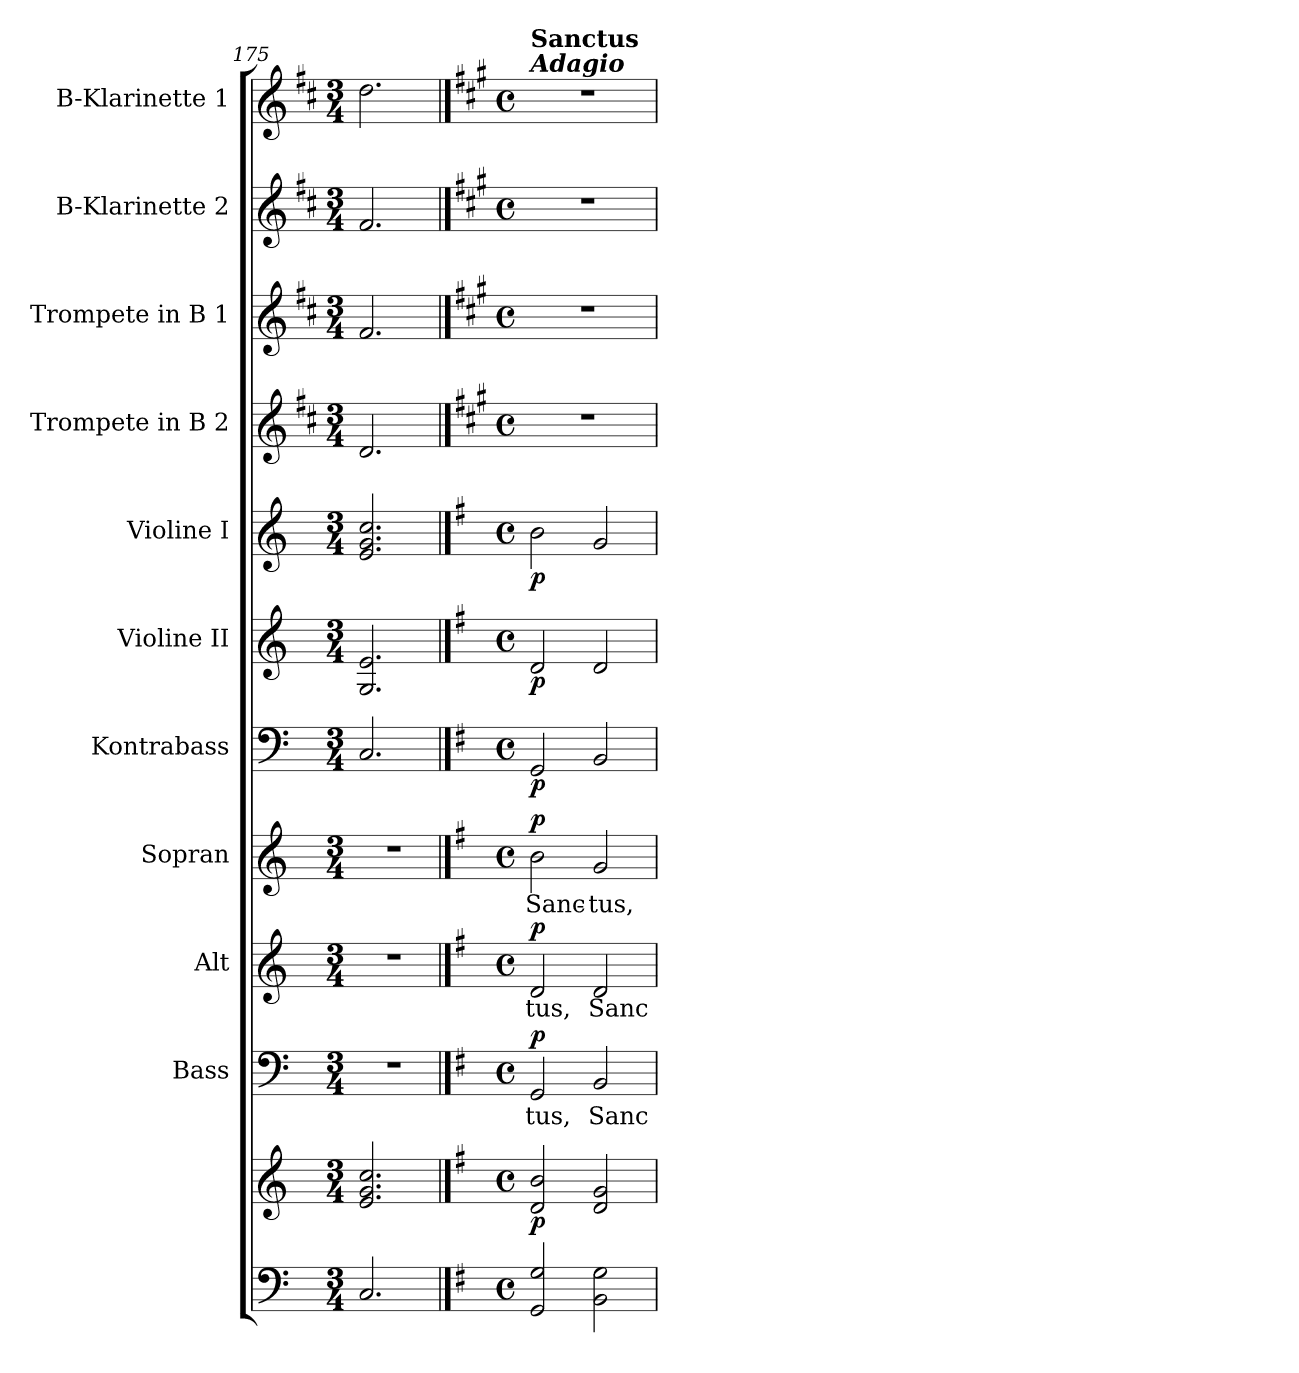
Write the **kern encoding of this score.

**kern	**kern	**dynam	**kern	**text	**dynam	**kern	**text	**dynam	**kern	**text	**dynam	**kern	**dynam	**kern	**dynam	**kern	**dynam	**kern	**kern	**kern	**kern
*part11	*part11	*part11	*part10	*part10	*part10	*part9	*part9	*part9	*part8	*part8	*part8	*part7	*part7	*part6	*part6	*part5	*part5	*part4	*part3	*part2	*part1
*staff12	*staff11	*staff11/12	*staff10	*staff10	*staff10	*staff9	*staff9	*staff9	*staff8	*staff8	*staff8	*staff7	*staff7	*staff6	*staff6	*staff5	*staff5	*staff4	*staff3	*staff2	*staff1
*	*	*	*I"Bass	*	*	*I"Alt	*	*	*I"Sopran	*	*	*I"Kontrabass	*	*I"Violine II	*	*I"Violine I	*	*I"Trompete in B 2	*I"Trompete in B 1	*I"B-Klarinette 2	*I"B-Klarinette 1
*	*	*	*I'B.	*	*	*I'A.	*	*	*I'S.	*	*	*I'Kb.	*	*I'Vl. II	*	*I'Vl. I	*	*I'Tr. 2	*I'Tr. 1	*I'B Kl. 2	*I'B Kl. 1
*clefF4	*clefG2	*	*clefF4	*	*	*clefG2	*	*	*clefG2	*	*	*clefF4	*	*clefG2	*	*clefG2	*	*clefG2	*clefG2	*clefG2	*clefG2
*	*	*	*	*	*	*	*	*	*	*	*	*ITrd7c12	*	*	*	*	*	*ITrd1c2	*ITrd1c2	*ITrd1c2	*ITrd1c2
*k[]	*k[]	*	*k[]	*	*	*k[]	*	*	*k[]	*	*	*k[]	*	*k[]	*	*k[]	*	*k[]	*k[]	*k[]	*k[]
*C:	*C:	*	*C:	*	*	*C:	*	*	*C:	*	*	*C:	*	*C:	*	*C:	*	*C:	*C:	*C:	*C:
*M3/4	*M3/4	*	*M3/4	*	*	*M3/4	*	*	*M3/4	*	*	*M3/4	*	*M3/4	*	*M3/4	*	*M3/4	*M3/4	*M3/4	*M3/4
=175	=175	=175	=175	=175	=175	=175	=175	=175	=175	=175	=175	=175	=175	=175	=175	=175	=175	=175	=175	=175	=175
2.C/	2.e/ 2.g/ 2.cc/	.	2.r	.	.	2.r	.	.	2.r	.	.	2.CC/	.	2.G/ 2.e/	.	2.e/ 2.g/ 2.cc/	.	2.c/	2.e/	2.e/	2.cc\
!!LO:PB:g=z
==176	==176	==176	==176	==176	==176	==176	==176	==176	==176	==176	==176	==176	==176	==176	==176	==176	==176	==176	==176	==176	==176
*k[f#]	*k[f#]	*	*k[f#]	*	*	*k[f#]	*	*	*k[f#]	*	*	*k[f#]	*	*k[f#]	*	*k[f#]	*	*k[f#]	*k[f#]	*k[f#]	*k[f#]
*G:	*G:	*	*G:	*	*	*G:	*	*	*G:	*	*	*G:	*	*G:	*	*G:	*	*G:	*G:	*G:	*G:
*M4/4	*M4/4	*	*M4/4	*	*	*M4/4	*	*	*M4/4	*	*	*M4/4	*	*M4/4	*	*M4/4	*	*M4/4	*M4/4	*M4/4	*M4/4
*met(c)	*met(c)	*	*met(c)	*	*	*met(c)	*	*	*met(c)	*	*	*met(c)	*	*met(c)	*	*met(c)	*	*met(c)	*met(c)	*met(c)	*met(c)
!	!	!	!	!	!	!	!	!	!	!	!	!	!	!	!	!	!	!	!	!	!LO:TX:a:Bi:t=Adagio
!	!	!	!	!	!	!	!	!	!	!	!	!	!	!	!	!	!	!	!	!	!LO:TX:a:B:t=Sanctus
!	!	!LO:DY:b	!	!LO:LY:b	!LO:DY:a	!	!LO:LY:b	!LO:DY:a	!	!LO:LY:b	!LO:DY:a	!	!LO:DY:b	!	!LO:DY:b	!	!LO:DY:b	!	!	!	!
2GG/ 2G/	2d/ 2b/	p	2GG/	-tus,	p	2d/	-tus,	p	2b\	Sanc-	p	2GGG/	p	2d/	p	2b\	p	1r	1r	1r	1r
!	!	!	!	!LO:LY:b	!	!	!LO:LY:b	!	!	!LO:LY:b	!	!	!	!	!	!	!	!	!	!	!
2BB\ 2G\	2d/ 2g/	.	2BB/	Sanc-	.	2d/	Sanc-	.	2g/	-tus,	.	2BBB/	.	2d/	.	2g/	.	.	.	.	.
=	=	=	=	=	=	=	=	=	=	=	=	=	=	=	=	=	=	=	=	=	=
*-	*-	*-	*-	*-	*-	*-	*-	*-	*-	*-	*-	*-	*-	*-	*-	*-	*-	*-	*-	*-	*-
